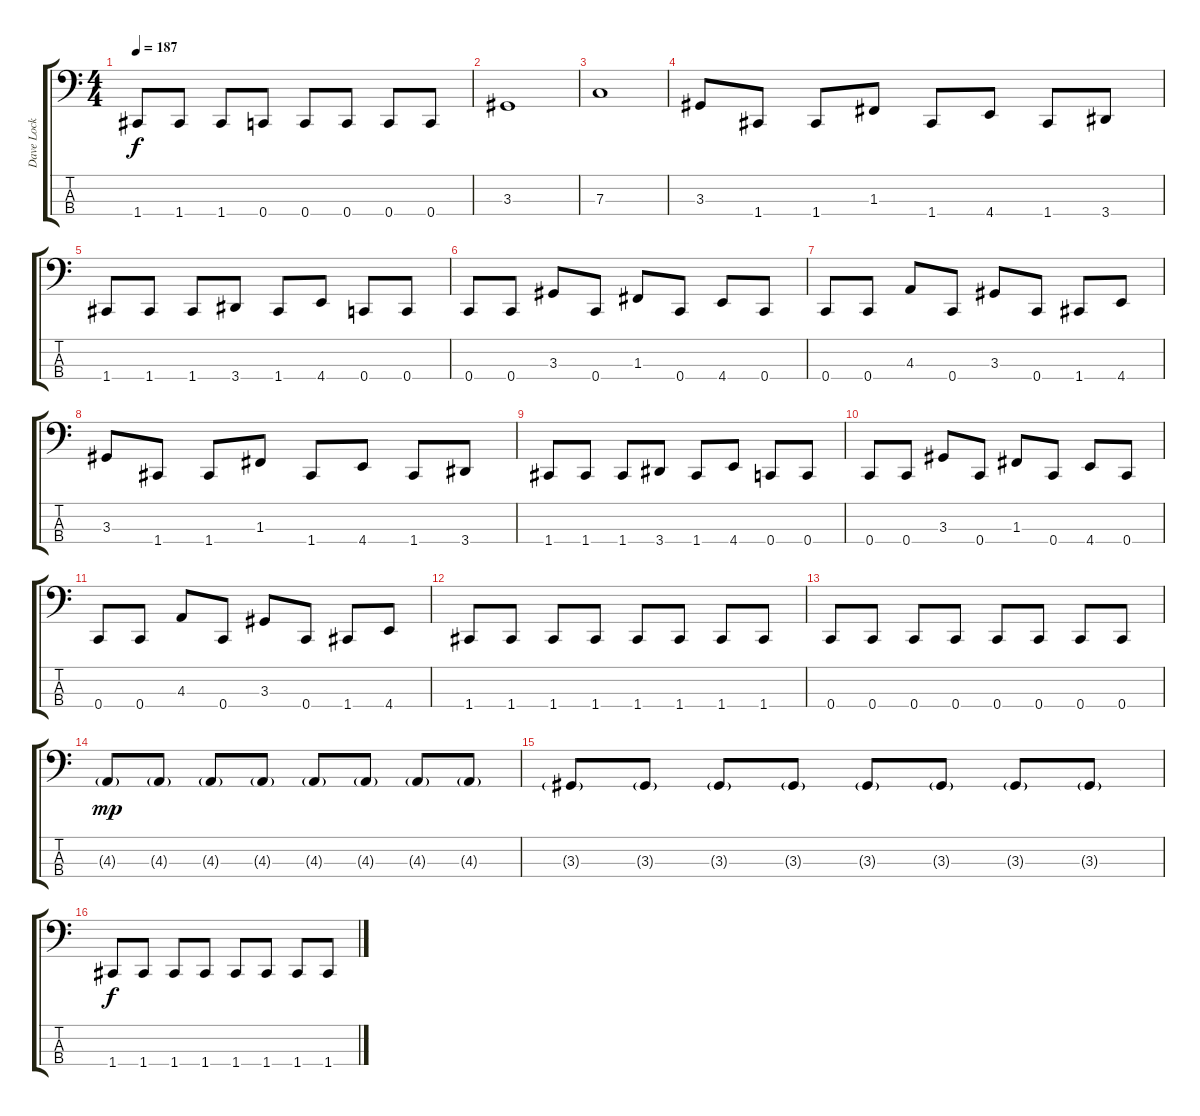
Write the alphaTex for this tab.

\track ("Dave Lock (Bass)" "Dave Lock ") {instrument electricbasspick}
\staff {score tabs}
\tuning (Eb2 Bb1 F1 C1) {hide}
\ts (4 4)
\tempo 187
\clef f4
\ks c
1.4.8{dy f} 1.4.8 1.4.8 0.4.8 0.4.8 0.4.8 0.4.8 0.4.8 |
3.3.1 |
7.3.1 |
3.3.8 1.4.8 1.4.8 1.3.8 1.4.8 4.4.8 1.4.8 3.4.8 |
1.4.8 1.4.8 1.4.8 3.4.8 1.4.8 4.4.8 0.4.8 0.4.8 |
0.4.8 0.4.8 3.3.8 0.4.8 1.3.8 0.4.8 4.4.8 0.4.8 |
0.4.8 0.4.8 4.3.8 0.4.8 3.3.8 0.4.8 1.4.8 4.4.8 |
3.3.8 1.4.8 1.4.8 1.3.8 1.4.8 4.4.8 1.4.8 3.4.8 |
1.4.8 1.4.8 1.4.8 3.4.8 1.4.8 4.4.8 0.4.8 0.4.8 |
0.4.8 0.4.8 3.3.8 0.4.8 1.3.8 0.4.8 4.4.8 0.4.8 |
0.4.8 0.4.8 4.3.8 0.4.8 3.3.8 0.4.8 1.4.8 4.4.8 |
1.4.8 1.4.8 1.4.8 1.4.8 1.4.8 1.4.8 1.4.8 1.4.8 |
0.4.8 0.4.8 0.4.8 0.4.8 0.4.8 0.4.8 0.4.8 0.4.8 |
4.3{g}.8{dy mp} 4.3{g}.8 4.3{g}.8 4.3{g}.8 4.3{g}.8 4.3{g}.8 4.3{g}.8 4.3{g}.8 |
3.3{g}.8 3.3{g}.8 3.3{g}.8 3.3{g}.8 3.3{g}.8 3.3{g}.8 3.3{g}.8 3.3{g}.8 |
1.4.8{dy f} 1.4.8 1.4.8 1.4.8 1.4.8 1.4.8 1.4.8 1.4.8
